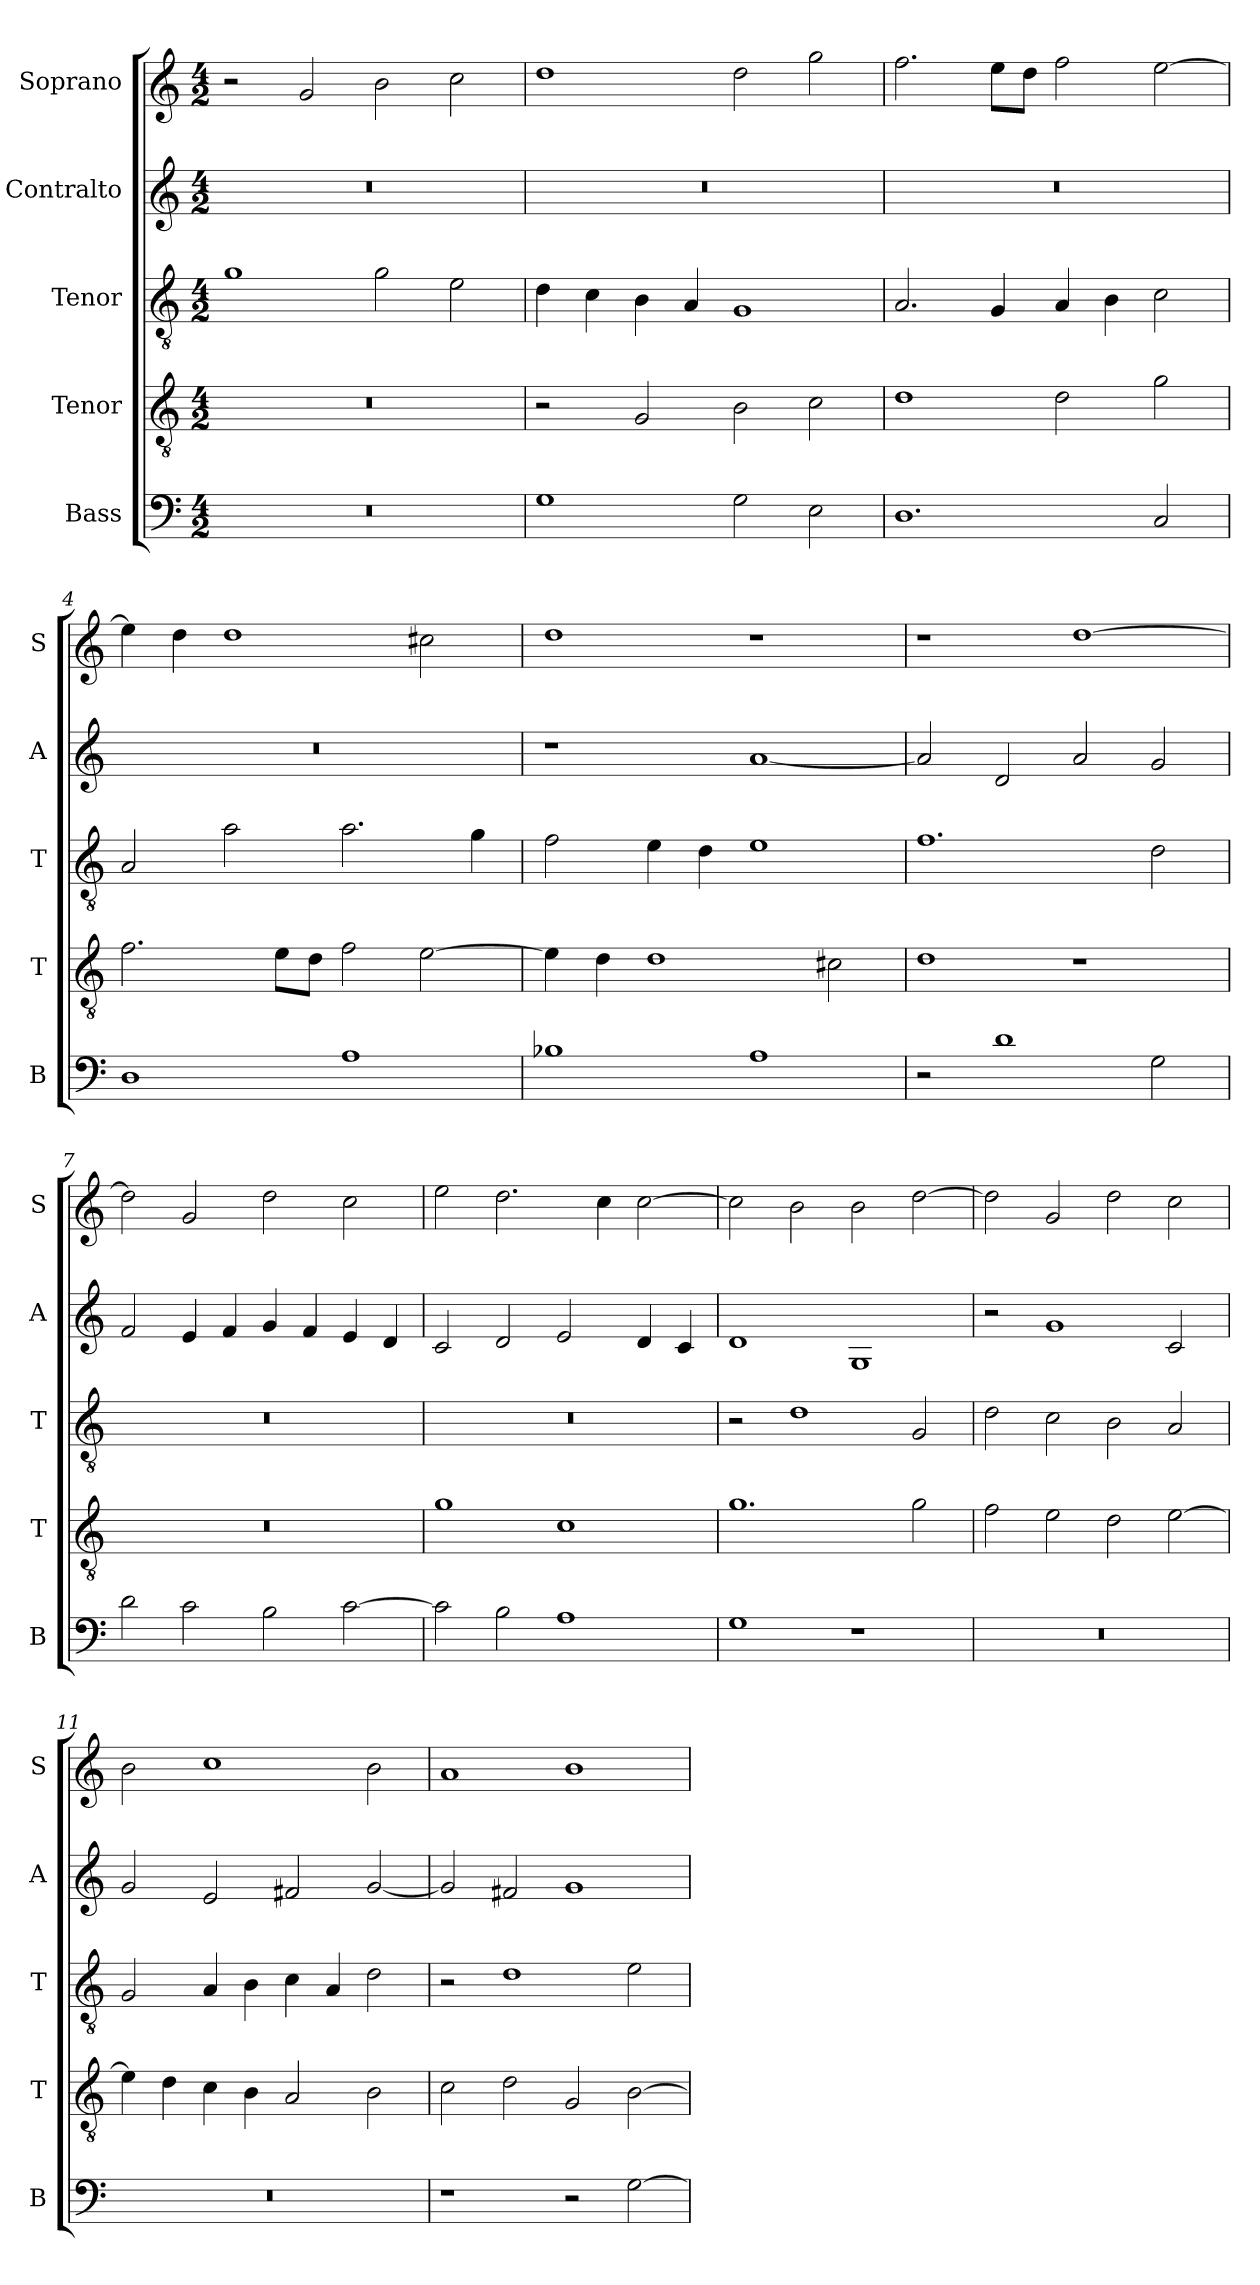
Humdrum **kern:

**kern	**kern	**kern	**kern	**kern
*part5	*part4	*part3	*part2	*part1
*staff5	*staff4	*staff3	*staff2	*staff1
*I"Bass	*I"Tenor	*I"Tenor	*I"Contralto	*I"Soprano
*I'B	*I'T	*I'T	*I'A	*I'S
*clefF4	*clefGv2	*clefGv2	*clefG2	*clefG2
*k[]	*k[]	*k[]	*k[]	*k[]
*G:mix	*G:mix	*G:mix	*G:mix	*G:mix
*M4/2	*M4/2	*M4/2	*M4/2	*M4/2
=1	=1	=1	=1	=1
0r	0r	1g	0r	2r
.	.	.	.	2g
.	.	2g	.	2b
.	.	2e	.	2cc
=2	=2	=2	=2	=2
1G	2r	4d	0r	1dd
.	.	4c	.	.
.	2G	4B	.	.
.	.	4A	.	.
2G	2B	1G	.	2dd
2E	2c	.	.	2gg
=3	=3	=3	=3	=3
1.D	1d	2.A	0r	2.ff
.	.	4G	.	8ee\L
.	.	.	.	8dd\J
.	2d	4A	.	2ff
.	.	4B	.	.
2C	2g	2c	.	[2ee
=4	=4	=4	=4	=4
1D	2.f	2A	0r	4ee]
.	.	.	.	4dd
.	.	2a	.	1dd
.	8e\L	.	.	.
.	8d\J	.	.	.
1A	2f	2.a	.	.
.	[2e	.	.	2cc#X
.	.	4g	.	.
=5	=5	=5	=5	=5
1B-X	4e]	2f	1r	1dd
.	4d	.	.	.
.	1d	4e	.	.
.	.	4d	.	.
1A	.	1e	[1a	1r
.	2c#X	.	.	.
=6	=6	=6	=6	=6
2r	1d	1.f	2a]	1r
1d	.	.	2d	.
.	1r	.	2a	[1dd
2G	.	2d	2g	.
=7	=7	=7	=7	=7
2d	0r	0r	2f	2dd]
2c	.	.	4e	2g
.	.	.	4f	.
2B	.	.	4g	2dd
.	.	.	4f	.
[2c	.	.	4e	2cc
.	.	.	4d	.
=8	=8	=8	=8	=8
2c]	1g	0r	2c	2ee
2B	.	.	2d	2.dd
1A	1c	.	2e	.
.	.	.	.	4cc
.	.	.	4d	[2cc
.	.	.	4c	.
=9	=9	=9	=9	=9
1G	1.g	2r	1d	2cc]
.	.	1d	.	2b
1r	.	.	1G	2b
.	2g	2G	.	[2dd
=10	=10	=10	=10	=10
0r	2f	2d	2r	2dd]
.	2e	2c	1g	2g
.	2d	2B	.	2dd
.	[2e	2A	2c	2cc
=11	=11	=11	=11	=11
0r	4e]	2G	2g	2b
.	4d	.	.	.
.	4c	4A	2e	1cc
.	4B	4B	.	.
.	2A	4c	2f#X	.
.	.	4A	.	.
.	2B	2d	[2g	2b
=12	=12	=12	=12	=12
1r	2c	2r	2g]	1a
.	2d	1d	2f#X	.
2r	2G	.	1g	1b
[2G	[2B	2e	.	.
=	=	=	=	=
*-	*-	*-	*-	*-
